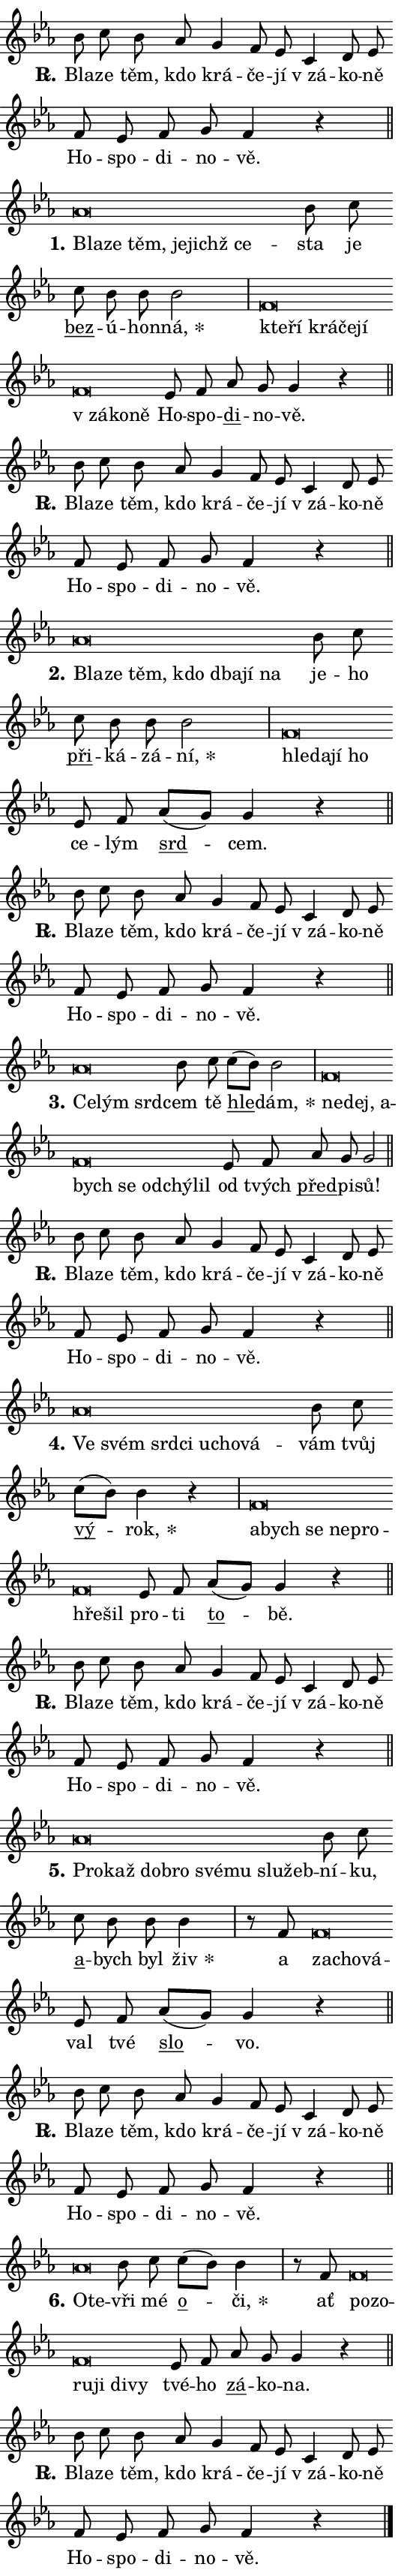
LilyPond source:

\version "2.24.0"
\header { tagline = "" }
\paper {
  indent = 0\cm
  top-margin = 0\cm
  right-margin = 0.13\cm % to fit lyric hyphens
  bottom-margin = 0\cm
  left-margin = 0\cm
  paper-width = 9\cm
  page-breaking = #ly:one-page-breaking
  system-system-spacing.basic-distance = #11
  score-system-spacing.basic-distance = #11
  ragged-last = ##f
}


%% Author: Thomas Morley
%% https://lists.gnu.org/archive/html/lilypond-user/2020-05/msg00002.html
#(define (line-position grob)
"Returns position of @var[grob} in current system:
   @code{'start}, if at first time-step
   @code{'end}, if at last time-step
   @code{'middle} otherwise
"
  (let* ((col (ly:item-get-column grob))
         (ln (ly:grob-object col 'left-neighbor))
         (rn (ly:grob-object col 'right-neighbor))
         (col-to-check-left (if (ly:grob? ln) ln col))
         (col-to-check-right (if (ly:grob? rn) rn col))
         (break-dir-left
           (and
             (ly:grob-property col-to-check-left 'non-musical #f)
             (ly:item-break-dir col-to-check-left)))
         (break-dir-right
           (and
             (ly:grob-property col-to-check-right 'non-musical #f)
             (ly:item-break-dir col-to-check-right))))
        (cond ((eqv? 1 break-dir-left) 'start)
              ((eqv? -1 break-dir-right) 'end)
              (else 'middle))))

#(define (tranparent-at-line-position vctor)
  (lambda (grob)
  "Relying on @code{line-position} select the relevant enry from @var{vctor}.
Used to determine transparency,"
    (case (line-position grob)
      ((end) (not (vector-ref vctor 0)))
      ((middle) (not (vector-ref vctor 1)))
      ((start) (not (vector-ref vctor 2))))))

noteHeadBreakVisibility =
#(define-music-function (break-visibility)(vector?)
"Makes @code{NoteHead}s transparent relying on @var{break-visibility}"
#{
  \override NoteHead.transparent =
    #(tranparent-at-line-position break-visibility)
#})

#(define delete-ledgers-for-transparent-note-heads
  (lambda (grob)
    "Reads whether a @code{NoteHead} is transparent.
If so this @code{NoteHead} is removed from @code{'note-heads} from
@var{grob}, which is supposed to be @code{LedgerLineSpanner}.
As a result ledgers are not printed for this @code{NoteHead}"
    (let* ((nhds-array (ly:grob-object grob 'note-heads))
           (nhds-list
             (if (ly:grob-array? nhds-array)
                 (ly:grob-array->list nhds-array)
                 '()))
           ;; Relies on the transparent-property being done before
           ;; Staff.LedgerLineSpanner.after-line-breaking is executed.
           ;; This is fragile ...
           (to-keep
             (remove
               (lambda (nhd)
                 (ly:grob-property nhd 'transparent #f))
               nhds-list)))
      ;; TODO find a better method to iterate over grob-arrays, similiar
      ;; to filter/remove etc for lists
      ;; For now rebuilt from scratch
      (set! (ly:grob-object grob 'note-heads)  '())
      (for-each
        (lambda (nhd)
          (ly:pointer-group-interface::add-grob grob 'note-heads nhd))
        to-keep))))

squashNotes = {
  \override NoteHead.X-extent = #'(-0.2 . 0.2)
  \override NoteHead.Y-extent = #'(-0.75 . 0)
  \override NoteHead.stencil =
    #(lambda (grob)
       (let ((pos (ly:grob-property grob 'staff-position)))
         (begin
           (if (< pos -7) (display "ERROR: Lower brevis then expected\n") (display ""))
           (if (<= pos -6) ly:text-interface::print ly:note-head::print))))
}
unSquashNotes = {
  \revert NoteHead.X-extent
  \revert NoteHead.Y-extent
  \revert NoteHead.stencil
}

hideNotes = \noteHeadBreakVisibility #begin-of-line-visible
unHideNotes = \noteHeadBreakVisibility #all-visible

% work-around for resetting accidentals
% https://lilypond.org/doc/v2.23/Documentation/notation/displaying-rhythms#unmetered-music
cadenzaMeasure = {
  \cadenzaOff
  \partial 1024 s1024
  \cadenzaOn
}

#(define-markup-command (accent layout props text) (markup?)
  "Underline accented syllable"
  (interpret-markup layout props
    #{\markup \override #'(offset . 4.3) \underline { #text }#}))

responsum = \markup \concat {
  "R" \hspace #-1.05 \path #0.1 #'((moveto 0 0.07) (lineto 0.9 0.8)) \hspace #0.05 "."
}

spaceSize = #0.6828661417322834 % exact space size for TeX Gyre Schola

\layout {
  \context {
    \Staff
    \remove "Time_signature_engraver"
    \override LedgerLineSpanner.after-line-breaking = #delete-ledgers-for-transparent-note-heads
  }
  \context {
    \Lyrics {
      \override LyricSpace.minimum-distance = \spaceSize
      \override LyricText.font-name = #"TeX Gyre Schola"
      \override LyricText.font-size = 1
      \override StanzaNumber.font-name = #"TeX Gyre Schola Bold"
      \override StanzaNumber.font-size = 1
    }
  }
  \context {
    \Score 
    \override NoteHead.text =
      #(lambda (grob) 
        (let ((pos (ly:grob-property grob 'staff-position)))
          #{\markup {
            \combine
              \halign #-0.55 \raise #(if (= pos -6) 0 0.5) \override #'(thickness . 2) \draw-line #'(3.2 . 0)
              \musicglyph "noteheads.sM1"
          }#}))
  }
}

% magnetic-lyrics.ily
%
%   written by
%     Jean Abou Samra <jean@abou-samra.fr>
%     Werner Lemberg <wl@gnu.org>
%
%   adapted by
%     Jiri Hon <jiri.hon@gmail.com>
%
% Version 2022-Apr-15

% https://www.mail-archive.com/lilypond-user@gnu.org/msg149350.html

#(define (Left_hyphen_pointer_engraver context)
   "Collect syllable-hyphen-syllable occurrences in lyrics and store
them in properties.  This engraver only looks to the left.  For
example, if the lyrics input is @code{foo -- bar}, it does the
following.

@itemize @bullet
@item
Set the @code{text} property of the @code{LyricHyphen} grob between
@q{foo} and @q{bar} to @code{foo}.

@item
Set the @code{left-hyphen} property of the @code{LyricText} grob with
text @q{foo} to the @code{LyricHyphen} grob between @q{foo} and
@q{bar}.
@end itemize

Use this auxiliary engraver in combination with the
@code{lyric-@/text::@/apply-@/magnetic-@/offset!} hook."
   (let ((hyphen #f)
         (text #f))
     (make-engraver
      (acknowledgers
       ((lyric-syllable-interface engraver grob source-engraver)
        (set! text grob)))
      (end-acknowledgers
       ((lyric-hyphen-interface engraver grob source-engraver)
        ;(when (not (grob::has-interface grob 'lyric-space-interface))
          (set! hyphen grob)));)
      ((stop-translation-timestep engraver)
       (when (and text hyphen)
         (ly:grob-set-object! text 'left-hyphen hyphen))
       (set! text #f)
       (set! hyphen #f)))))

#(define (lyric-text::apply-magnetic-offset! grob)
   "If the space between two syllables is less than the value in
property @code{LyricText@/.details@/.squash-threshold}, move the right
syllable to the left so that it gets concatenated with the left
syllable.

Use this function as a hook for
@code{LyricText@/.after-@/line-@/breaking} if the
@code{Left_@/hyphen_@/pointer_@/engraver} is active."
   (let ((hyphen (ly:grob-object grob 'left-hyphen #f)))
     (when hyphen
       (let ((left-text (ly:spanner-bound hyphen LEFT)))
         (when (grob::has-interface left-text 'lyric-syllable-interface)
           (let* ((common (ly:grob-common-refpoint grob left-text X))
                  (this-x-ext (ly:grob-extent grob common X))
                  (left-x-ext
                   (begin
                     ;; Trigger magnetism for left-text.
                     (ly:grob-property left-text 'after-line-breaking)
                     (ly:grob-extent left-text common X)))
                  ;; `delta` is the gap width between two syllables.
                  (delta (- (interval-start this-x-ext)
                            (interval-end left-x-ext)))
                  (details (ly:grob-property grob 'details))
                  (threshold (assoc-get 'squash-threshold details 0.2)))
             (when (< delta threshold)
               (let* (;; We have to manipulate the input text so that
                      ;; ligatures crossing syllable boundaries are not
                      ;; disabled.  For languages based on the Latin
                      ;; script this is essentially a beautification.
                      ;; However, for non-Western scripts it can be a
                      ;; necessity.
                      (lt (ly:grob-property left-text 'text))
                      (rt (ly:grob-property grob 'text))
                      (is-space (grob::has-interface hyphen 'lyric-space-interface))
                      (space (if is-space " " ""))
                      (extra-delta (if is-space spaceSize 0))
                      ;; Append new syllable.
                      (ltrt-space (if (and (string? lt) (string? rt))
                                (string-append lt space rt)
                                (make-concat-markup (list lt space rt))))
                      ;; Right-align `ltrt` to the right side.
                      (ltrt-space-markup (grob-interpret-markup
                               grob
                               (make-translate-markup
                                (cons (interval-length this-x-ext) 0)
                                (make-right-align-markup ltrt-space)))))
                 (begin
                   ;; Don't print `left-text`.
                   (ly:grob-set-property! left-text 'stencil #f)
                   ;; Set text and stencil (which holds all collected
                   ;; syllables so far) and shift it to the left.
                   (ly:grob-set-property! grob 'text ltrt-space)
                   (ly:grob-set-property! grob 'stencil ltrt-space-markup)
                   (ly:grob-translate-axis! grob (- (- delta extra-delta)) X))))))))))


#(define (lyric-hyphen::displace-bounds-first grob)
   ;; Make very sure this callback isn't triggered too early.
   (let ((left (ly:spanner-bound grob LEFT))
         (right (ly:spanner-bound grob RIGHT)))
     (ly:grob-property left 'after-line-breaking)
     (ly:grob-property right 'after-line-breaking)
     (ly:lyric-hyphen::print grob)))

squashThreshold = #0.4

\layout {
  \context {
    \Lyrics
    \consists #Left_hyphen_pointer_engraver
    \override LyricText.after-line-breaking =
      #lyric-text::apply-magnetic-offset!
    \override LyricHyphen.stencil = #lyric-hyphen::displace-bounds-first
    \override LyricText.details.squash-threshold = \squashThreshold
    \override LyricHyphen.minimum-distance = 0
    \override LyricHyphen.minimum-length = \squashThreshold
  }
}

squashText = \override LyricText.details.squash-threshold = 9999
unSquashText = \override LyricText.details.squash-threshold = \squashThreshold

leftText = \override LyricText.self-alignment-X = #LEFT
unLeftText = \revert LyricText.self-alignment-X

starOffset = #(lambda (grob) 
                (let ((x_offset (ly:self-alignment-interface::aligned-on-x-parent grob)))
                  (if (= x_offset 0) 0 (+ x_offset 1.2))))

star = #(define-music-function (syllable)(string?)
"Append star separator at the end of a syllable"
#{
  \once \override LyricText.X-offset = #starOffset
  \lyricmode { \markup {
    #syllable
    \override #'((font-name . "TeX Gyre Schola Bold")) \hspace #0.2 \lower #0.65 \larger "*"
  } }
#})

starAccent = #(define-music-function (syllable)(string?)
"Append star separator at the end of a syllable and make accent"
#{
  \once \override LyricText.X-offset = #starOffset
  \lyricmode { \markup {
    \accent #syllable
    \override #'((font-name . "TeX Gyre Schola Bold")) \hspace #0.2 \lower #0.65 \larger "*"
  } }
#})

breath = #(define-music-function (syllable)(string?)
"Append breathing indicator at the end of a syllable"
#{
  \lyricmode { \markup { #syllable "+" } }
#})

optionalBreath = #(define-music-function (syllable)(string?)
"Append optional breathing indicator at the end of a syllable"
#{
  \lyricmode { \markup { #syllable "(+)" } }
#})


\score {
    <<
        \new Voice = "melody" { \cadenzaOn \key es \major \relative { bes'8 c bes as g4 f8 es \bar "" c4 d8 es \bar "" f es f g f4 r \cadenzaMeasure \bar "||" \break } }
        \new Lyrics \lyricsto "melody" { \lyricmode { \set stanza = \responsum
Bla -- ze těm, kdo krá -- če -- jí "v zá" -- ko -- ně Ho -- spo -- di -- no -- vě. } }
    >>
    \layout {}
}

\score {
    <<
        \new Voice = "melody" { \cadenzaOn \key es \major \relative { \squashNotes as'\breve*1/16 \hideNotes \breve*1/16 \bar "" \breve*1/16 \bar "" \breve*1/16 \bar "" \breve*1/16 \breve*1/16 \bar "" \unHideNotes \unSquashNotes bes8 c \bar "" c bes bes bes2 \cadenzaMeasure \bar "|" \squashNotes f\breve*1/16 \hideNotes \breve*1/16 \bar "" \breve*1/16 \bar "" \breve*1/16 \bar "" \breve*1/16 \bar "" \breve*1/16 \bar "" \breve*1/16 \breve*1/16 \bar "" \unHideNotes \unSquashNotes es8 f \bar "" as g g4 r \cadenzaMeasure \bar "||" \break } }
        \new Lyrics \lyricsto "melody" { \lyricmode { \set stanza = "1."
\leftText Bla -- \squashText ze těm, je -- jichž ce -- \unLeftText \unSquashText sta je \markup \accent bez -- ú -- hon -- \star ná, \leftText kte -- \squashText ří krá -- če -- jí "v zá" -- ko -- ně \unLeftText \unSquashText Ho -- spo -- \markup \accent di -- no -- vě. } }
    >>
    \layout {}
}

\score {
    <<
        \new Voice = "melody" { \cadenzaOn \key es \major \relative { bes'8 c bes as g4 f8 es \bar "" c4 d8 es \bar "" f es f g f4 r \cadenzaMeasure \bar "||" \break } }
        \new Lyrics \lyricsto "melody" { \lyricmode { \set stanza = \responsum
Bla -- ze těm, kdo krá -- če -- jí "v zá" -- ko -- ně Ho -- spo -- di -- no -- vě. } }
    >>
    \layout {}
}

\score {
    <<
        \new Voice = "melody" { \cadenzaOn \key es \major \relative { \squashNotes as'\breve*1/16 \hideNotes \breve*1/16 \bar "" \breve*1/16 \bar "" \breve*1/16 \bar "" \breve*1/16 \bar "" \breve*1/16 \breve*1/16 \bar "" \unHideNotes \unSquashNotes bes8 c \bar "" c bes bes bes2 \cadenzaMeasure \bar "|" \squashNotes f\breve*1/16 \hideNotes \breve*1/16 \bar "" \breve*1/16 \breve*1/16 \bar "" \unHideNotes \unSquashNotes es8 f \bar "" as[( g)] g4 r \cadenzaMeasure \bar "||" \break } }
        \new Lyrics \lyricsto "melody" { \lyricmode { \set stanza = "2."
\leftText Bla -- \squashText ze těm, kdo dba -- jí na \unLeftText \unSquashText je -- ho \markup \accent při -- ká -- zá -- \star ní, \leftText hle -- \squashText da -- jí ho \unLeftText \unSquashText ce -- lým \markup \accent srd -- cem. } }
    >>
    \layout {}
}

\score {
    <<
        \new Voice = "melody" { \cadenzaOn \key es \major \relative { bes'8 c bes as g4 f8 es \bar "" c4 d8 es \bar "" f es f g f4 r \cadenzaMeasure \bar "||" \break } }
        \new Lyrics \lyricsto "melody" { \lyricmode { \set stanza = \responsum
Bla -- ze těm, kdo krá -- če -- jí "v zá" -- ko -- ně Ho -- spo -- di -- no -- vě. } }
    >>
    \layout {}
}

\score {
    <<
        \new Voice = "melody" { \cadenzaOn \key es \major \relative { \squashNotes as'\breve*1/16 \hideNotes \breve*1/16 \breve*1/16 \bar "" \unHideNotes \unSquashNotes bes8 c \bar "" c[( bes)] bes2 \cadenzaMeasure \bar "|" \squashNotes f\breve*1/16 \hideNotes \breve*1/16 \bar "" \breve*1/16 \bar "" \breve*1/16 \bar "" \breve*1/16 \bar "" \breve*1/16 \bar "" \breve*1/16 \breve*1/16 \bar "" \unHideNotes \unSquashNotes es8 f \bar "" as g g2 \cadenzaMeasure \bar "||" \break } }
        \new Lyrics \lyricsto "melody" { \lyricmode { \set stanza = "3."
\leftText Ce -- \squashText lým srd -- \unLeftText \unSquashText cem tě \markup \accent hle -- \star dám, \leftText ne -- \squashText dej, a -- bych se od -- chý -- lil \unLeftText \unSquashText od tvých \markup \accent před -- pi -- sů! } }
    >>
    \layout {}
}

\score {
    <<
        \new Voice = "melody" { \cadenzaOn \key es \major \relative { bes'8 c bes as g4 f8 es \bar "" c4 d8 es \bar "" f es f g f4 r \cadenzaMeasure \bar "||" \break } }
        \new Lyrics \lyricsto "melody" { \lyricmode { \set stanza = \responsum
Bla -- ze těm, kdo krá -- če -- jí "v zá" -- ko -- ně Ho -- spo -- di -- no -- vě. } }
    >>
    \layout {}
}

\score {
    <<
        \new Voice = "melody" { \cadenzaOn \key es \major \relative { \squashNotes as'\breve*1/16 \hideNotes \breve*1/16 \bar "" \breve*1/16 \bar "" \breve*1/16 \bar "" \breve*1/16 \bar "" \breve*1/16 \breve*1/16 \bar "" \unHideNotes \unSquashNotes bes8 c \bar "" c[( bes)] bes4 r \cadenzaMeasure \bar "|" \squashNotes f\breve*1/16 \hideNotes \breve*1/16 \bar "" \breve*1/16 \bar "" \breve*1/16 \bar "" \breve*1/16 \bar "" \breve*1/16 \breve*1/16 \bar "" \unHideNotes \unSquashNotes es8 f \bar "" as[( g)] g4 r \cadenzaMeasure \bar "||" \break } }
        \new Lyrics \lyricsto "melody" { \lyricmode { \set stanza = "4."
\leftText Ve \squashText svém srd -- ci u -- cho -- vá -- \unLeftText \unSquashText vám tvůj \markup \accent vý -- \star rok, \leftText a -- \squashText bych se ne -- pro -- hře -- šil \unLeftText \unSquashText pro -- ti \markup \accent to -- bě. } }
    >>
    \layout {}
}

\score {
    <<
        \new Voice = "melody" { \cadenzaOn \key es \major \relative { bes'8 c bes as g4 f8 es \bar "" c4 d8 es \bar "" f es f g f4 r \cadenzaMeasure \bar "||" \break } }
        \new Lyrics \lyricsto "melody" { \lyricmode { \set stanza = \responsum
Bla -- ze těm, kdo krá -- če -- jí "v zá" -- ko -- ně Ho -- spo -- di -- no -- vě. } }
    >>
    \layout {}
}

\score {
    <<
        \new Voice = "melody" { \cadenzaOn \key es \major \relative { \squashNotes as'\breve*1/16 \hideNotes \breve*1/16 \bar "" \breve*1/16 \bar "" \breve*1/16 \bar "" \breve*1/16 \bar "" \breve*1/16 \bar "" \breve*1/16 \breve*1/16 \bar "" \unHideNotes \unSquashNotes bes8 c \bar "" c bes bes bes4 \cadenzaMeasure \bar "|" r8 f8 \squashNotes f\breve*1/16 \hideNotes \breve*1/16 \breve*1/16 \bar "" \unHideNotes \unSquashNotes es8 f \bar "" as[( g)] g4 r \cadenzaMeasure \bar "||" \break } }
        \new Lyrics \lyricsto "melody" { \lyricmode { \set stanza = "5."
\leftText Pro -- \squashText kaž dob -- ro své -- mu slu -- žeb -- \unLeftText \unSquashText ní -- ku, \markup \accent a -- bych byl \star živ a \leftText za -- \squashText cho -- vá -- \unLeftText \unSquashText val tvé \markup \accent slo -- vo. } }
    >>
    \layout {}
}

\score {
    <<
        \new Voice = "melody" { \cadenzaOn \key es \major \relative { bes'8 c bes as g4 f8 es \bar "" c4 d8 es \bar "" f es f g f4 r \cadenzaMeasure \bar "||" \break } }
        \new Lyrics \lyricsto "melody" { \lyricmode { \set stanza = \responsum
Bla -- ze těm, kdo krá -- če -- jí "v zá" -- ko -- ně Ho -- spo -- di -- no -- vě. } }
    >>
    \layout {}
}

\score {
    <<
        \new Voice = "melody" { \cadenzaOn \key es \major \relative { \squashNotes as'\breve*1/16 \hideNotes \breve*1/16 \bar "" \unHideNotes \unSquashNotes bes8 c \bar "" c[( bes)] bes4 \cadenzaMeasure \bar "|" r8 f8 \squashNotes f\breve*1/16 \hideNotes \breve*1/16 \bar "" \breve*1/16 \bar "" \breve*1/16 \bar "" \breve*1/16 \breve*1/16 \bar "" \unHideNotes \unSquashNotes es8 f \bar "" as g g4 r \cadenzaMeasure \bar "||" \break } }
        \new Lyrics \lyricsto "melody" { \lyricmode { \set stanza = "6."
\leftText O -- \squashText te -- \unLeftText \unSquashText vři mé \markup \accent o -- \star či, ať \leftText po -- \squashText zo -- ru -- ji di -- vy \unLeftText \unSquashText tvé -- ho \markup \accent zá -- ko -- na. } }
    >>
    \layout {}
}

\score {
    <<
        \new Voice = "melody" { \cadenzaOn \key es \major \relative { bes'8 c bes as g4 f8 es \bar "" c4 d8 es \bar "" f es f g f4 r \cadenzaMeasure \bar "||" \break } \bar "|." }
        \new Lyrics \lyricsto "melody" { \lyricmode { \set stanza = \responsum
Bla -- ze těm, kdo krá -- če -- jí "v zá" -- ko -- ně Ho -- spo -- di -- no -- vě. } }
    >>
    \layout {}
}
